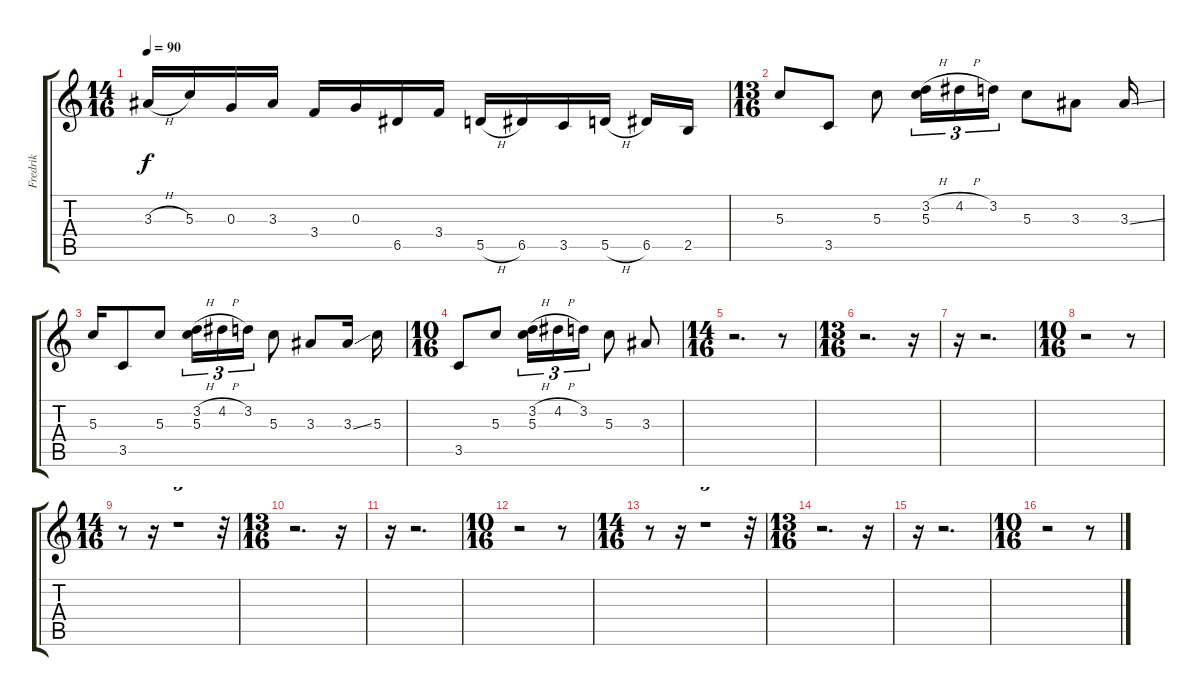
\track ("Fredrik" "Fredrik") {instrument electricguitarjazz}
\staff {score tabs}
\tuning (E4 B3 G3 D3 A2 E2) {hide}
\ts (14 16)
\tempo 90
\clef g2
\ks c
3.3{h}.16{dy f} 5.3.16 0.3.16 3.3.16 3.4.16 0.3.16 6.5.16 3.4.16 5.5{h}.16 6.5.16 3.5.16 5.5{h}.16 6.5.16 2.5.16 |
\ts (13 16)
5.3.8 3.5.8 5.3.8 (3.2{h} 5.3).16{tu (3 2)} 4.2{h}.16{tu (3 2)} 3.2.16{tu (3 2)} 5.3.8 3.3.8 3.3{ss}.16 |
5.3.16 3.5.8 5.3.8 (3.2{h} 5.3).16{tu (3 2)} 4.2{h}.16{tu (3 2)} 3.2.16{tu (3 2)} 5.3.8 3.3.8 3.3{ss}.16 5.3.16 |
\ts (10 16)
3.5.8 5.3.8 (3.2{h} 5.3).16{tu (3 2)} 4.2{h}.16{tu (3 2)} 3.2.16{tu (3 2)} 5.3.8 3.3.8 |
\ts (14 16)
r.2{d} r.8 |
\ts (13 16)
r.2{d} r.16 |
r.16 r.2{d} |
\ts (10 16)
r.2 r.8 |
\ts (14 16)
r.8 r.16 r.1{tu (3 2)} r.32{tu (3 2)} |
\ts (13 16)
r.2{d} r.16 |
r.16 r.2{d} |
\ts (10 16)
r.2 r.8 |
\ts (14 16)
r.8 r.16 r.1{tu (3 2)} r.32{tu (3 2)} |
\ts (13 16)
r.2{d} r.16 |
r.16 r.2{d} |
\ts (10 16)
r.2 r.8
